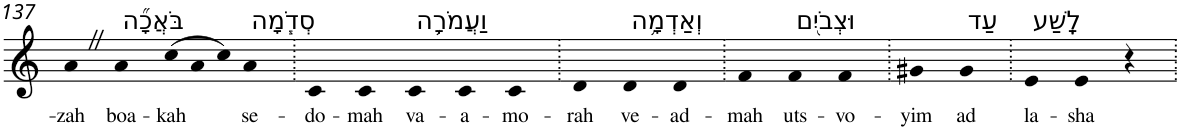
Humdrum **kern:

**kern	**text
*part1	*part1
*staff1	*staff1
*I"Piano	*
*I'Pno	*
!!LO:PB:g=z
*clefG2	*
*k[]	*
=137	=137
!	!LO:LY:b
4aZ	-zah
!LO:TX:a:t=בֹּאֲכָ֞ה	!
!	!LO:LY:b
4a	boa-
*Xtuplet	*
!	!LO:LY:b
(>12cc	-kah
12a	.
12cc)	.
!LO:TX:a:t=סְדֹ֧מָה	!
!	!LO:LY:b
4a	se-
=138.	=138.
!	!LO:LY:b
4c	-do-
!	!LO:LY:b
4c	-mah
!LO:TX:a:t=וַעֲמֹרָ֛ה	!
!	!LO:LY:b
4c	va-
!	!LO:LY:b
4c	-a-
!	!LO:LY:b
4c	-mo-
=139.	=139.
!	!LO:LY:b
4d	-rah
!LO:TX:a:t=וְאַדְמָ֥ה	!
!	!LO:LY:b
4d	ve-
!	!LO:LY:b
4d	-ad-
=140.	=140.
!	!LO:LY:b
4f	-mah
!LO:TX:a:t=וּצְבֹיִ֖ם	!
!	!LO:LY:b
4f	uts-
!	!LO:LY:b
4f	-vo-
=141.	=141.
!	!LO:LY:b
4g#X	-yim
!LO:TX:a:t=עַד	!
!	!LO:LY:b
4g#	ad
=142.	=142.
!LO:TX:a:t=לָֽשַׁע	!
!	!LO:LY:b
4e	la-
!	!LO:LY:b
4e	-sha
4r	.
=.	=.
*-	*-
